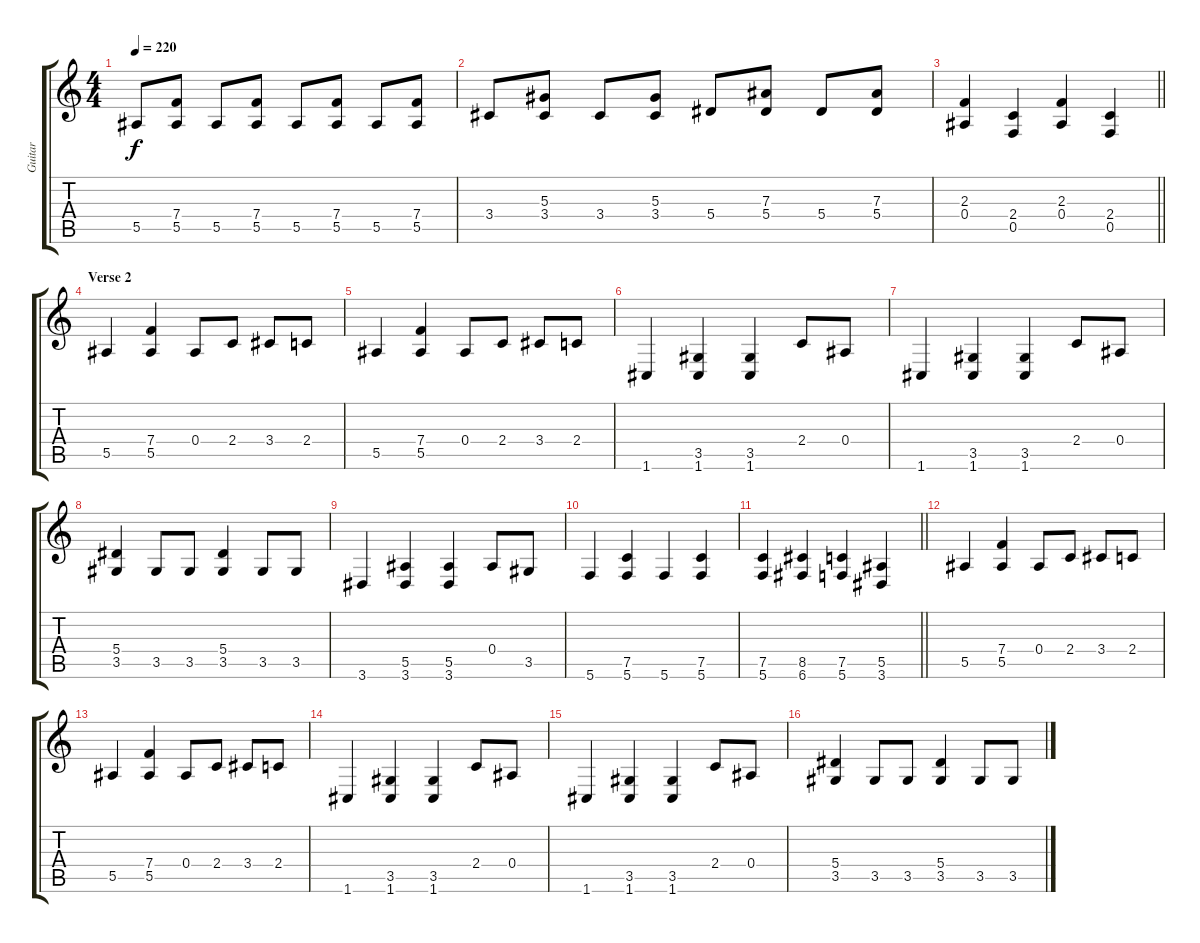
\track ("Guitar" "Guitar") {instrument distortionguitar}
\staff {score tabs}
\tuning (C4 G3 Eb3 Bb2 F2 C2) {hide}
\ts (4 4)
\tempo 220
\clef g2
\ks c
5.5.8{dy f} (7.4 5.5).8 5.5.8 (7.4 5.5).8 5.5.8 (7.4 5.5).8 5.5.8 (7.4 5.5).8 |
3.4.8 (5.3 3.4).8 3.4.8 (5.3 3.4).8 5.4.8 (7.3 5.4).8 5.4.8 (7.3 5.4).8 |
\barLineRight lightlight
(2.3 0.4).4 (2.4 0.5).4 (2.3 0.4).4 (2.4 0.5).4 |
\section ("" "Verse 2")
5.5.4 (7.4 5.5).4 0.4.8 2.4.8 3.4.8 2.4.8 |
5.5.4 (7.4 5.5).4 0.4.8 2.4.8 3.4.8 2.4.8 |
1.6.4 (3.5 1.6).4 (3.5 1.6).4 2.4.8 0.4.8 |
1.6.4 (3.5 1.6).4 (3.5 1.6).4 2.4.8 0.4.8 |
(5.4 3.5).4 3.5.8 3.5.8 (5.4 3.5).4 3.5.8 3.5.8 |
3.6.4 (5.5 3.6).4 (5.5 3.6).4 0.4.8 3.5.8 |
5.6.4 (7.5 5.6).4 5.6.4 (7.5 5.6).4 |
\barLineRight lightlight
(7.5 5.6).4 (8.5 6.6).4 (7.5 5.6).4 (5.5 3.6).4 |
5.5.4 (7.4 5.5).4 0.4.8 2.4.8 3.4.8 2.4.8 |
5.5.4 (7.4 5.5).4 0.4.8 2.4.8 3.4.8 2.4.8 |
1.6.4 (3.5 1.6).4 (3.5 1.6).4 2.4.8 0.4.8 |
1.6.4 (3.5 1.6).4 (3.5 1.6).4 2.4.8 0.4.8 |
(5.4 3.5).4 3.5.8 3.5.8 (5.4 3.5).4 3.5.8 3.5.8
